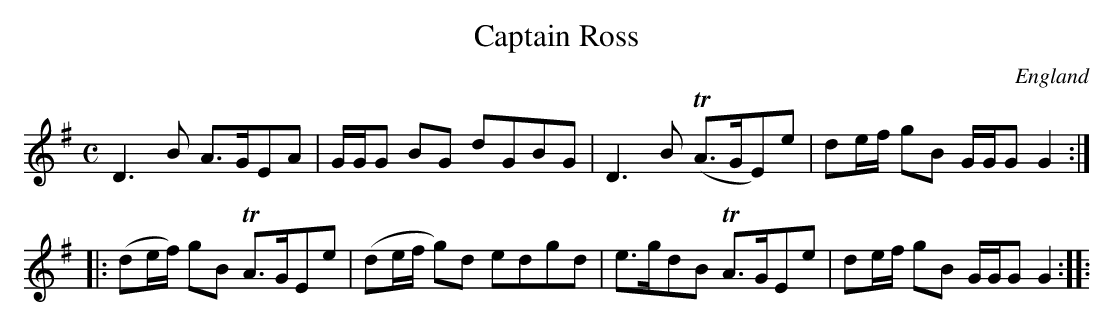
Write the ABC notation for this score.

X:1
T:Captain Ross
L:1/8
M:C
O:England
K:G major
D3B A>GEA | G/G/G BG dGBG | D3B (TA>GE)e | de/f/ gB G/G/G G2 ::
(de/f/) gB TA>GEe | (de/f/ g)d edgd | e>gdB TA>GEe | de/f/ gB G/G/G G2 ::
